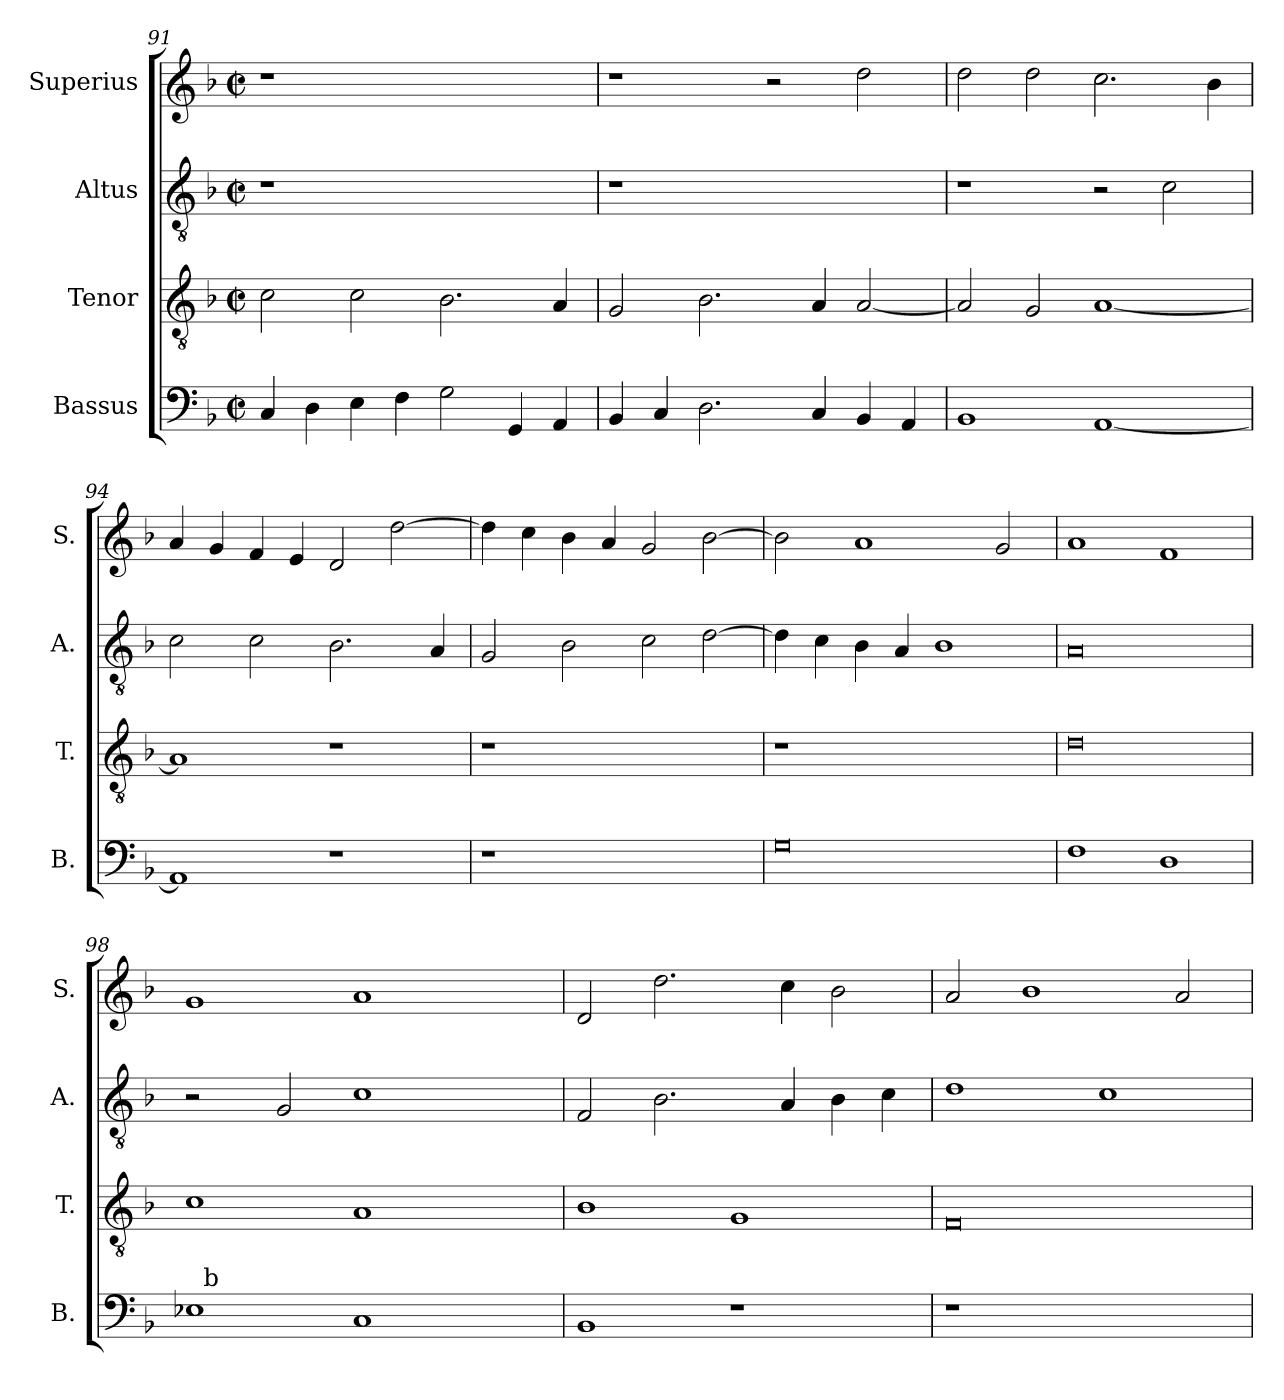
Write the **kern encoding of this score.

**kern	**kern	**kern	**kern
*part4	*part3	*part2	*part1
*staff4	*staff3	*staff2	*staff1
*I"Bassus	*I"Tenor	*I"Altus	*I"Superius
*I'B.	*I'T.	*I'A.	*I'S.
*clefF4	*clefGv2	*clefGv2	*clefG2
*	*ITrd7c12	*ITrd7c12	*
*k[b-]	*k[b-]	*k[b-]	*k[b-]
*F:	*F:	*F:	*F:
*M2/2	*M2/2	*M2/2	*M2/2
*met(c|)	*met(c|)	*met(c|)	*met(c|)
=91	=91	=91	=91
!	!	!LO:N:vis=1	!LO:N:vis=1
4Ci/	2Ci\	1r	1r
4Di\	.	.	.
4Ei\	2Ci\	.	.
4Fi\	.	.	.
2Gi\	2.BB-i\	1ryy	1ryy
4GGi/	.	.	.
4AAi/	4AAi/	.	.
=92	=92	=92	=92
!	!	!LO:N:vis=1	!
4BB-i/	2GGi/	1r	1r
4Ci/	.	.	.
2.Di\	2.BB-i\	.	.
.	.	1ryy	2r
4Ci/	4AAi/	.	.
4BB-i/	[<2AAi/	.	2ddi\
4AAi/	.	.	.
!!LO:PB:g=z
=93	=93	=93	=93
1BB-i	2AAi/]	1r	2ddi\
.	2GGi/	.	2ddi\
[<1AAi	[<1AAi	2r	2.cci\
.	.	2Ci\	.
.	.	.	4b-i\
=94	=94	=94	=94
1AAi]	1AAi]	2Ci\	4ai/
.	.	.	4gi/
.	.	2Ci\	4fi/
.	.	.	4ei/
1r	1r	2.BB-i\	2di/
.	.	.	[>2ddi\
.	.	4AAi/	.
=95	=95	=95	=95
!LO:N:vis=1	!LO:N:vis=1	!	!
1r	1r	2GGi/	4ddi\]
.	.	.	4cci\
.	.	2BB-i\	4b-i\
.	.	.	4ai/
1ryy	1ryy	2Ci\	2gi/
.	.	[>2Di\	[>2b-i\
=96	=96	=96	=96
!	!LO:N:vis=1	!	!
0Gi	1r	4Di\]	2b-i\]
.	.	4Ci\	.
.	.	4BB-i\	1ai
.	.	4AAi/	.
.	1ryy	1BB-i	.
.	.	.	2gi/
=97	=97	=97	=97
1Fi	0Di	0AAi	1ai
1Di	.	.	1fi
!!LO:LB:g=z
=98	=98	=98	=98
*^	*	*	*
1E-i	32ryy	1Ci	2r	1gi
.	256ryy	.	.	.
!	!LO:TX:a:t=b	!	!	!
.	1ryy	.	.	.
.	.	.	2GGi/	.
1Ci	.	1AAi	1Ci	1ai
.	2ryy	.	.	.
.	4ryy	.	.	.
.	8ryy	.	.	.
.	16ryy	.	.	.
.	64..ryy	.	.	.
*v	*v	*	*	*
=99	=99	=99	=99
1BB-i	1BB-i	2FFi/	2di/
.	.	2.BB-i\	2.ddi\
1r	1GGi	.	.
.	.	4AAi/	4cci\
.	.	4BB-i\	2b-i\
.	.	4Ci\	.
=100	=100	=100	=100
!LO:N:vis=1	!	!	!
1r	0FFi	1Di	2ai/
.	.	.	1b-i
1ryy	.	1Ci	.
.	.	.	2ai/
=	=	=	=
*-	*-	*-	*-
